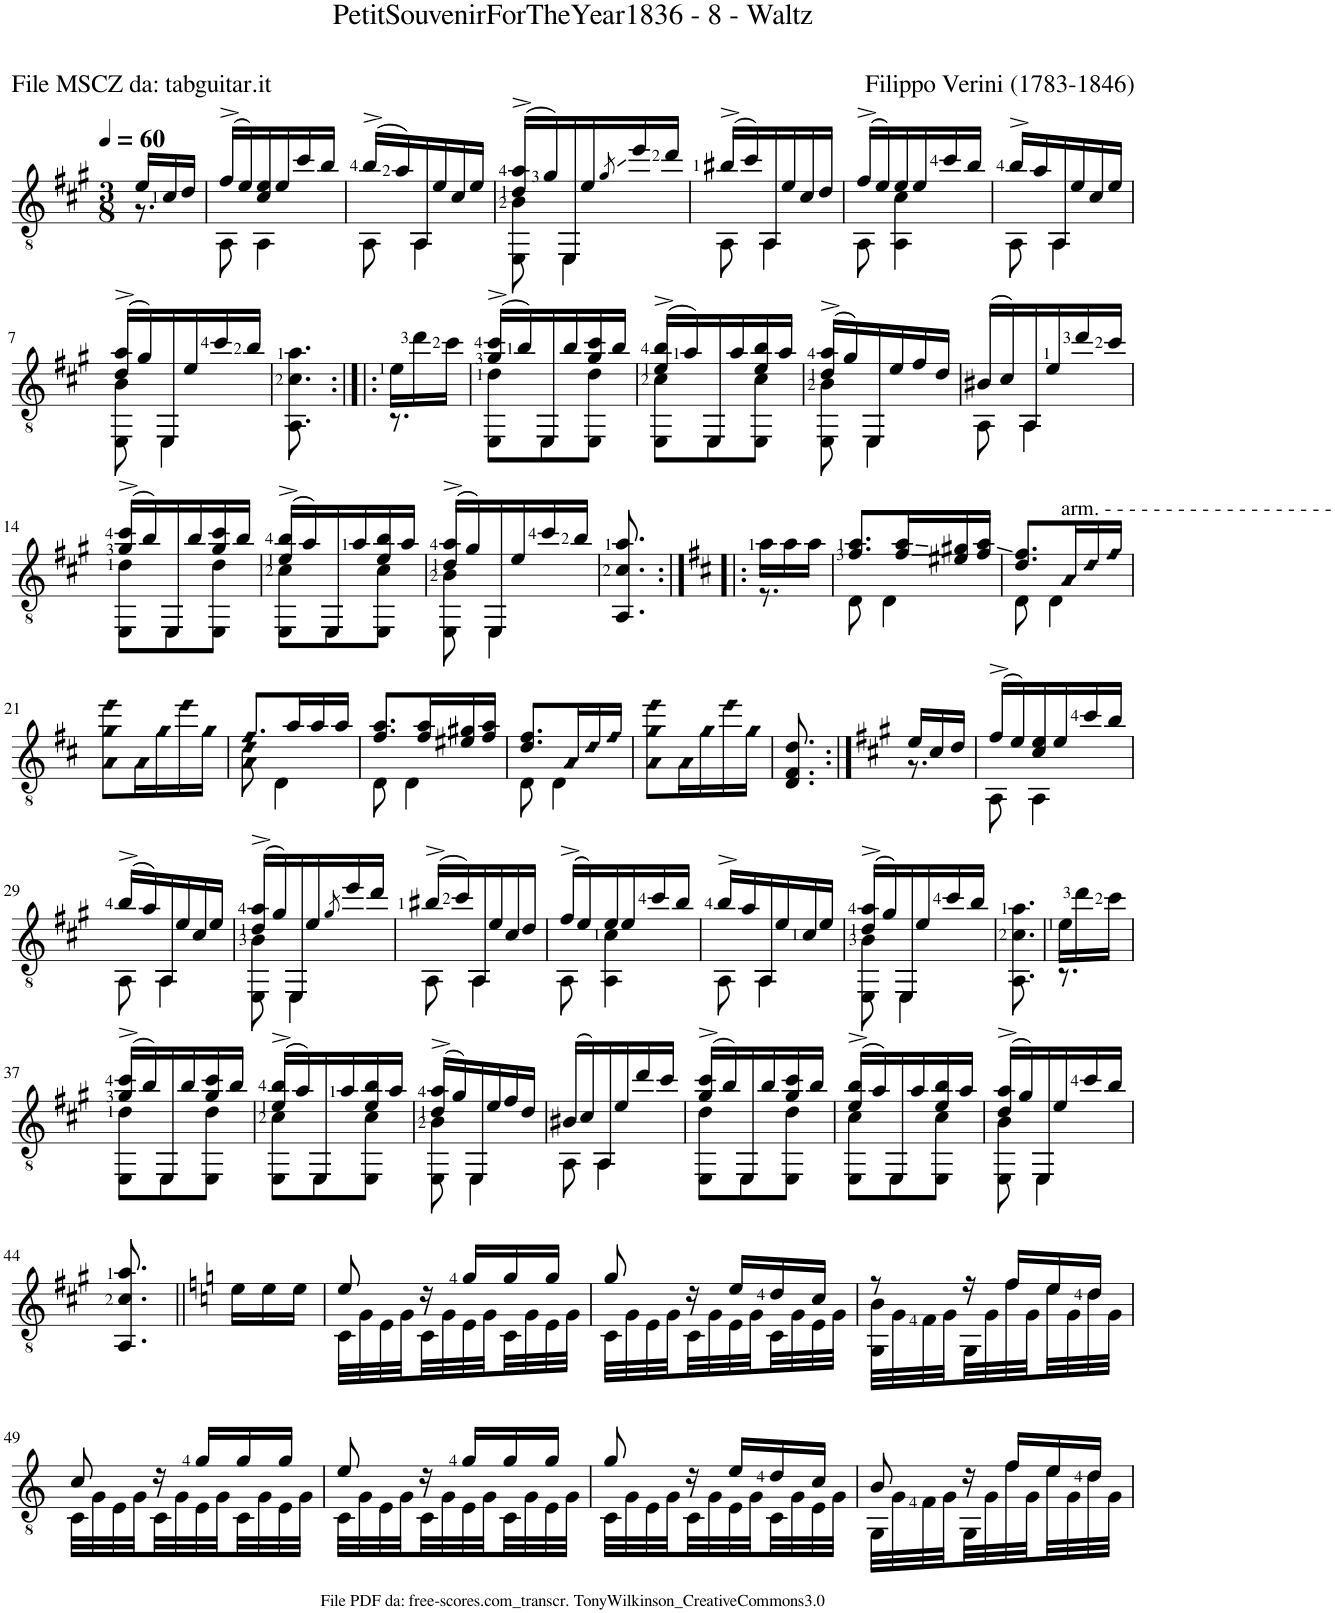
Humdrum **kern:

**kern
*part1
*staff1
*I"Guitar
*I'Guit.
*clefGv2
*k[f#c#g#]
*M3/8
*MM60
=
*^
16e/LL	8.r
16c#/	.
16d/JJ	.
=1	=1
(16f#^/LL	8AA\
16e/)	.
16c#/ 16e/	4AA\
16e/	.
16cc#/	.
16b/JJ	.
=2	=2
(16b^/LL	8AA\
16a/)	.
16AA/	4AA\
16e/	.
16c#/	.
16e/JJ	.
=3	=3
(16d/^ 16a/^LL	8EE\ 8B\
16g#/)	.
16EE/	4EE\
16e/	.
8qg#/	.
16ee/	.
16dd/JJ	.
=4	=4
(16b#X^/LL	8AA\
16cc#/)	.
16AA/	4AA\
16e/	.
16c#/	.
16d/JJ	.
=5	=5
(16f#^/LL	8AA\
16e/)	.
16e/	4AA\ 4c#\
16e/	.
16cc#/	.
16b/JJ	.
=6	=6
16b^/LL	8AA\
16a/	.
16AA/	4AA\
16e/	.
16c#/	.
16e/JJ	.
!!LO:LB:g=z	!!
=7	=7
(16d/^ 16a/^LL	8EE\ 8B\
16g#/)	.
16EE/	4EE\
16e/	.
16cc#/	.
16b/JJ	.
*v	*v
=8
8.AA\ 8.c#\ 8.a\
=9:|!|:
*^
16e\LL	8.r
16dd\	.
16cc#\JJ	.
=10	=10
(16g#/^ 16cc#/^LL	8EE\ 8d\L
16b/)	.
16EE/	8EE\
16b/	.
16g#/ 16cc#/	8EE\ 8d\J
16b/JJ	.
=11	=11
(16e/^ 16b/^LL	8EE\ 8c#\L
16a/)	.
16EE/	8EE\
16a/	.
16e/ 16b/	8EE\ 8c#\J
16a/JJ	.
=12	=12
(16d/^ 16a/^LL	8EE\ 8B\
16g#/)	.
16EE/	4EE\
16e/	.
16f#/	.
16d/JJ	.
=13	=13
(16B#X/LL	8AA\
16c#/)	.
16AA/	4AA\
16e/	.
16dd/	.
16cc#/JJ	.
!!LO:LB:g=z	!!
=14	=14
(16g#/^ 16cc#/^LL	8EE\ 8d\L
16b/)	.
16EE/	8EE\
16b/	.
16g#/ 16cc#/	8EE\ 8d\J
16b/JJ	.
=15	=15
(16e/^ 16b/^LL	8EE\ 8c#\L
16a/)	.
16EE/	8EE\
16a/	.
16e/ 16b/	8EE\ 8c#\J
16a/JJ	.
=16	=16
(16d/^ 16a/^LL	8EE\ 8B\
16g#/)	.
16EE/	4EE\
16e/	.
16cc#/	.
16b/JJ	.
*v	*v
=17
8.AA/ 8.c#/ 8.a/
=18:|!|:
*k[f#c#]
*^
16a\LL	8.r
16a\	.
16a\JJ	.
=19	=19
8.f#/ 8.a/L	8D\
.	4D\
16f#/ 16a/L	.
16e#X/ 16g#X/	.
16f#/ 16a/JJ	.
=20	=20
8.d/ 8.f#/L	8D\
.	4D\
!LO:TX:a:t=arm. - - - - - - - - - - - - - - - - - - -	!
!LO:N:head=diamond	!
16A/L	.
!LO:N:head=diamond	!
16d/	.
!LO:N:head=diamond	!
16f#/JJ	.
*v	*v
!!LO:LB:g=z
=21
!LO:N:n=1:head=diamond
!LO:N:n=2:head=diamond
!LO:N:n=3:head=diamond
8A\ 8g\ 8ee\L
!LO:N:head=diamond
16A\L
!LO:N:head=diamond
16g\
!LO:N:head=diamond
16ee\
!LO:N:head=diamond
16g\JJ
=22
*^
!LO:N:head=diamond	!LO:N:n=1:head=diamond
!	!LO:N:n=2:head=diamond
8.f#/L	8A\ 8d\
.	4D\
16a/L	.
16a/	.
16a/JJ	.
=23	=23
8.f#/ 8.a/L	8D\
.	4D\
16f#/ 16a/L	.
16e#X/ 16g#X/	.
16f#/ 16a/JJ	.
=24	=24
8.d/ 8.f#/L	8D\
.	4D\
!LO:N:head=diamond	!
16A/L	.
!LO:N:head=diamond	!
16d/	.
!LO:N:head=diamond	!
16f#/JJ	.
*v	*v
=25
!LO:N:n=1:head=diamond
!LO:N:n=2:head=diamond
!LO:N:n=3:head=diamond
8A\ 8g\ 8ee\L
!LO:N:head=diamond
16A\L
!LO:N:head=diamond
16g\
!LO:N:head=diamond
16ee\
!LO:N:head=diamond
16g\JJ
=26
8.D/ 8.F#/ 8.d/
=27:|!
*k[f#c#g#]
*^
16e/LL	8.r
16c#/	.
16d/JJ	.
=28	=28
(16f#^/LL	8AA\
16e/)	.
16c#/ 16e/	4AA\
16e/	.
16cc#/	.
16b/JJ	.
!!LO:LB:g=z	!!
=29	=29
(16b^/LL	8AA\
16a/)	.
16AA/	4AA\
16e/	.
16c#/	.
16e/JJ	.
=30	=30
(16d/^ 16a/^LL	8EE\ 8B\
16g#/)	.
16EE/	4EE\
16e/	.
8qg#/	.
16ee/	.
16dd/JJ	.
=31	=31
(16b#X^/LL	8AA\
16cc#/)	.
16AA/	4AA\
16e/	.
16c#/	.
16d/JJ	.
=32	=32
(16f#^/LL	8AA\
16e/)	.
16e/	4AA\ 4c#\
16e/	.
16cc#/	.
16b/JJ	.
=33	=33
16b^/LL	8AA\
16a/	.
16AA/	4AA\
16e/	.
16c#/	.
16e/JJ	.
=34	=34
(16d/^ 16a/^LL	8EE\ 8B\
16g#/)	.
16EE/	4EE\
16e/	.
16cc#/	.
16b/JJ	.
*v	*v
=35
8.AA\ 8.c#\ 8.a\
=36
*^
16e\LL	8.r
16dd\	.
16cc#\JJ	.
!!LO:LB:g=z	!!
=37	=37
(16g#/^ 16cc#/^LL	8EE\ 8d\L
16b/)	.
16EE/	8EE\
16b/	.
16g#/ 16cc#/	8EE\ 8d\J
16b/JJ	.
=38	=38
(16e/^ 16b/^LL	8EE\ 8c#\L
16a/)	.
16EE/	8EE\
16a/	.
16e/ 16b/	8EE\ 8c#\J
16a/JJ	.
=39	=39
(16d/^ 16a/^LL	8EE\ 8B\
16g#/)	.
16EE/	4EE\
16e/	.
16f#/	.
16d/JJ	.
=40	=40
(16B#X/LL	8AA\
16c#/)	.
16AA/	4AA\
16e/	.
16dd/	.
16cc#/JJ	.
=41	=41
(16g#/^ 16cc#/^LL	8EE\ 8d\L
16b/)	.
16EE/	8EE\
16b/	.
16g#/ 16cc#/	8EE\ 8d\J
16b/JJ	.
=42	=42
(16e/^ 16b/^LL	8EE\ 8c#\L
16a/)	.
16EE/	8EE\
16a/	.
16e/ 16b/	8EE\ 8c#\J
16a/JJ	.
=43	=43
(16d/^ 16a/^LL	8EE\ 8B\
16g#/)	.
16EE/	4EE\
16e/	.
16cc#/	.
16b/JJ	.
*v	*v
!!LO:LB:g=z
=44
8.AA/ 8.c#/ 8.a/
=45||
*k[]
16e\LL
16e\
16e\JJ
=46
*^
8e/	32C\LLL
.	32G\
.	32E\
.	32G\
16r	32C\
.	32G\
16g/LL	32E\
.	32G\
16g/	32C\
.	32G\
16g/JJ	32E\
.	32G\JJJ
=47	=47
8g/	32C\LLL
.	32G\
.	32E\
.	32G\
16r	32C\
.	32G\
16e/LL	32E\
.	32G\
16d/	32C\
.	32G\
16c/JJ	32E\
.	32G\JJJ
=48	=48
8r	32GG\ 32B\LLL
.	32G\
.	32F\
.	32G\
16r	32GG\
.	32G\
16f/LL	32f\
.	32G\
16e/	32e\
.	32G\
16d/JJ	32d\
.	32G\JJJ
!!LO:LB:g=z	!!
=49	=49
8c/	32C\LLL
.	32G\
.	32E\
.	32G\
16r	32C\
.	32G\
16g/LL	32E\
.	32G\
16g/	32C\
.	32G\
16g/JJ	32E\
.	32G\JJJ
=50	=50
8e/	32C\LLL
.	32G\
.	32E\
.	32G\
16r	32C\
.	32G\
16g/LL	32E\
.	32G\
16g/	32C\
.	32G\
16g/JJ	32E\
.	32G\JJJ
=51	=51
8g/	32C\LLL
.	32G\
.	32E\
.	32G\
16r	32C\
.	32G\
16e/LL	32E\
.	32G\
16d/	32C\
.	32G\
16c/JJ	32E\
.	32G\JJJ
=52	=52
8B/	32GG\LLL
.	32G\
.	32F\
.	32G\
16r	32GG\
.	32G\
16f/LL	32f\
.	32G\
16e/	32e\
.	32G\
16d/JJ	32d\
.	32G\JJJ
*v	*v
=
*-
